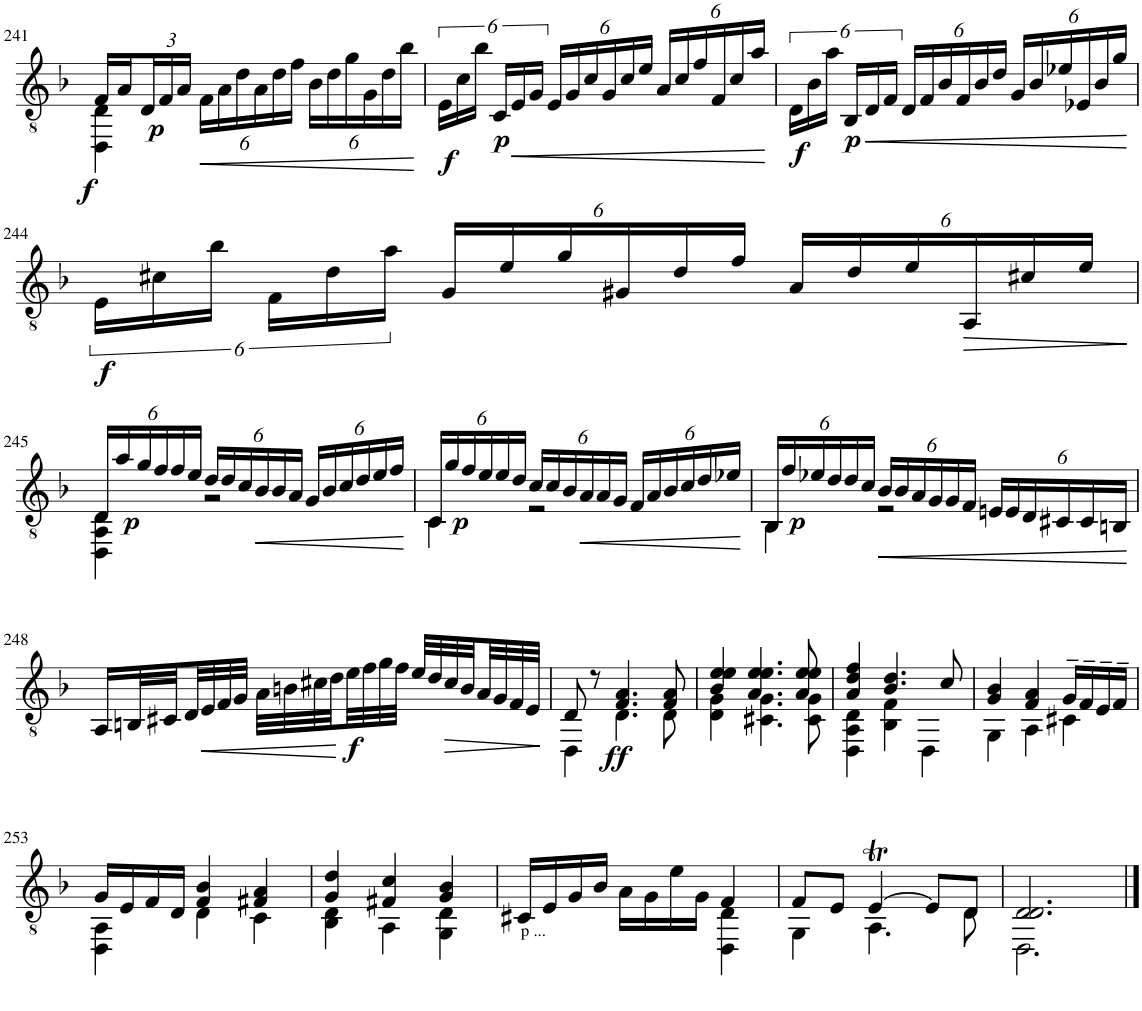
**kern	**dynam
*part1	*part1
*staff1	*staff1
*I"Classical Guitar	*
*I'Guit.	*
!!LO:PB:g=z
*clefGv2	*
*k[b-]	*
*M3/4	*
=241	=241
*^	*
!	!	!LO:DY:b
16F/LL	4DD\ 4D\	f
16A/	.	.
*Xbrackettup	*	*
!	!	!LO:DY:b
24D/	.	p
24F/	.	.
24A/JJ	.	.
!	!	!LO:HP:b
24F\LL	2ryy	<
24A\	.	.
24d\	.	.
24A\	.	.
24d\	.	.
24f\JJ	.	.
24B-\LL	.	.
24d\	.	.
24g\	.	.
24G\	.	.
24d\	.	.
24b-\JJ	.	.
*v	*v	*
.	[
=242	=242
*brackettup	*
!	!LO:DY:b
24E\LL	f
24c\	.
24b-\JJ	.
!	!LO:DY:b
24C/LL	p
!	!LO:HP:b
24E/	<
24G/JJ	.
*Xbrackettup	*
24E/LL	.
24G/	.
24c/	.
24G/	.
24c/	.
24e/JJ	.
24A/LL	.
24c/	.
24f/	.
24F/	.
24c/	.
24a/JJ	.
.	[
=243	=243
*brackettup	*
!	!LO:DY:b
24D\LL	f
24B-\	.
24a\JJ	.
!	!LO:DY:b
24BB-/LL	p
!	!LO:HP:b
24D/	<
24F/JJ	.
*Xbrackettup	*
24D/LL	.
24F/	.
24B-/	.
24F/	.
24B-/	.
24d/JJ	.
24G/LL	.
24B-/	.
24e-X/	.
24E-X/	.
24B-/	.
24g/JJ	.
.	[
!!LO:LB:g=z
=244	=244
*brackettup	*
!	!LO:DY:b
24E\LL	f
24c#X\	.
24b-\JJ	.
24F\LL	.
24d\	.
24a\JJ	.
*Xbrackettup	*
24G/LL	.
24e/	.
24g/	.
24G#X/	.
24d/	.
24f/JJ	.
24A/LL	.
24d/	.
24e/	.
!	!LO:HP:b
24AA/	>
24c#X/	.
24e/JJ	.
.	]
!!LO:LB:g=z
=245	=245
*^	*
24D/LL	4DD\ 4AA\ 4D\	.
!	!	!LO:DY:b
24a/	.	p
24g/	.	.
24f/	.	.
24f/	.	.
24e/JJ	.	.
24d/LL	2r	.
24d/	.	.
24c/	.	.
!	!	!LO:HP:b
24B-/	.	<
24B-/	.	.
24A/JJ	.	.
24G/LL	.	.
24B-/	.	.
24c/	.	.
24d/	.	.
24e/	.	.
24f/JJ	.	.
*v	*v	*
.	[
=246	=246
*^	*
24C/LL	4C\	.
!	!	!LO:DY:b
24g/	.	p
24f/	.	.
24e/	.	.
24e/	.	.
24d/JJ	.	.
24c/LL	2r	.
24c/	.	.
24B-/	.	.
!	!	!LO:HP:b
24A/	.	<
24A/	.	.
24G/JJ	.	.
24F/LL	.	.
24A/	.	.
24B-/	.	.
24c/	.	.
24d/	.	.
24e-X/JJ	.	.
*v	*v	*
.	[
=247	=247
*^	*
24BB-/LL	4BB-\	.
!	!	!LO:DY:b
24f/	.	p
24e-X/	.	.
24d/	.	.
24d/	.	.
24c/JJ	.	.
!	!	!LO:HP:b
24B-/LL	2r	<
24B-/	.	.
24A/	.	.
24G/	.	.
24G/	.	.
24F/JJ	.	.
24En/LL	.	.
24E/	.	.
24D/	.	.
24C#X/	.	.
24C#/	.	.
24BBn/JJ	.	.
*v	*v	*
.	[
!!LO:LB:g=z
=248	=248
16AA/LL	.
32BBn/L	.
32C#X/	.
32D/	.
!	!LO:HP:b
32E/	<
32F/	.
32G/JJJ	.
32A\LLL	.
32Bn\	.
32c#X\	.
32d\	.
!	!LO:DY:n=1:b
32e\	[ f
32f\	.
32g\	.
32f\JJJ	.
32e/LLL	.
32d/	.
!	!LO:HP:b
32c#/	>
32B/	.
32A/	.
32G/	.
32F/	.
32E/JJJ	.
.	]
=249	=249
*^	*
8D/	4DD\	.
8r	.	.
!	!	!LO:DY:b
4.F/ 4.A/	4.D\	ff
8F/ 8A/	8D\	.
=250	=250	=250
4B-/ 4e/ 4e/	4D\ 4G\	.
4.A/ 4.e/ 4.e/	4.C#X\ 4.G\	.
8A/ 8e/ 8e/	8C#\ 8G\	.
=251	=251	=251
4A/ 4d/ 4f/	4DD\ 4AA\ 4D\	.
4.B-/ 4.d/	4BB-\ 4F\	.
.	4DD\	.
8c/	.	.
=252	=252	=252
4G/ 4B-/	4GG\	.
4F/ 4A/	4AA\	.
16G~/LL	4C#X\	.
16F~/	.	.
16E~/	.	.
16F~/JJ	.	.
!!LO:LB:g=z	!!
=253	=253	=253
16G/LL	4DD\ 4AA\	.
16E/	.	.
16F/	.	.
16D/JJ	.	.
4F/ 4B-/	4D\	.
4F#X/ 4A/	4C\	.
=254	=254	=254
4G/ 4d/	4BB-\ 4D\	.
4F#X/ 4c/	4AA\	.
4G/ 4B-/	4GG\ 4D\	.
=255	=255	=255
16C#X/LL	2ryy	.
16E/	.	.
16G/	.	.
16B-/JJ	.	.
16A\LL	.	.
16G\	.	.
16e\	.	.
16G\JJ	.	.
4F/	4DD\ 4D\	.
=256	=256	=256
8F/L	4GG\	.
8E/J	.	.
[4Et/	4.AA\	.
8E/L]	.	.
8D/J	8D\	.
=257	=257	=257
2.D/ 2.D/	2.DD\	.
*v	*v	*
==	==
*-	*-
